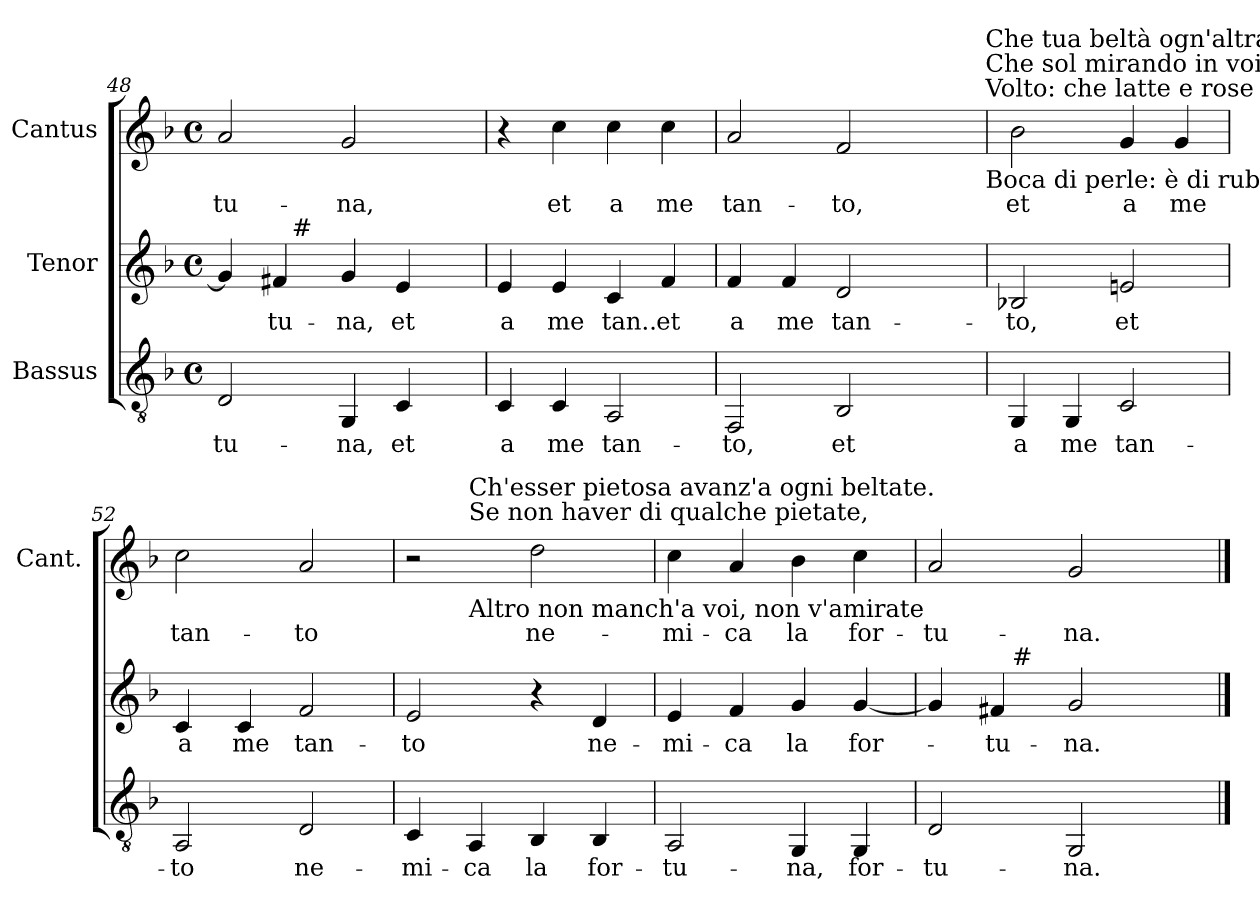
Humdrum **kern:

**kern	**text	**kern	**text	**kern	**text
*part3	*part3	*part2	*part2	*part1	*part1
*staff3	*staff3	*staff2	*staff2	*staff1	*staff1
*I"Bassus	*	*I"Tenor	*	*I"Cantus	*
*	*	*	*	*I'Cant.	*
*clefGv2	*	*clefG2	*	*clefG2	*
*k[b-]	*	*k[b-]	*	*k[b-]	*
*F:	*	*F:	*	*F:	*
*M4/4	*	*M4/4	*	*M4/4	*
*met(c)	*	*met(c)	*	*met(c)	*
=48	=48	=48	=48	=48	=48
!	!LO:LY:b:color=#000000	!	!	!	!
!	!	!	!	!	!LO:LY:b:color=#000000
*	*	*^	*	*	*
2Di/	-tu-	4gi/]	4ryy	.	2ai/	-tu-
!	!	!	!	!LO:LY:b:color=#000000	!	!
.	.	4f#i/	32ryy	-tu-	.	.
.	.	.	256ryy	.	.	.
!	!	!	!LO:TX:a:t=#	!	!	!
.	.	.	2ryy	.	.	.
!	!LO:LY:b:color=#000000	!	!	!	!	!
!	!	!	!	!LO:LY:b:color=#000000	!	!
!	!	!	!	!	!	!LO:LY:b:color=#000000
4GGi/	-na,	4gi/	.	-na,	2gi/	-na,
!	!LO:LY:b:color=#000000	!	!	!	!	!
!	!	!	!	!LO:LY:b:color=#000000	!	!
4Ci/	et	4ei/	.	et	.	.
.	.	.	8ryy	.	.	.
.	.	.	16ryy	.	.	.
.	.	.	64..ryy	.	.	.
*	*	*v	*v	*	*	*
=49	=49	=49	=49	=49	=49
*	*	*^	*	*	*
!	!LO:LY:b:color=#000000	!	!	!	!	!
*	*	*v	*v	*	*	*
*	*	*^	*	*	*
!	!	!	!	!LO:LY:b:color=#000000	!	!
*	*	*v	*v	*	*	*
4Ci/	a	4ei/	a	4r	.
!	!LO:LY:b:color=#000000	!	!	!	!
!	!	!	!LO:LY:b:color=#000000	!	!
!	!	!	!	!	!LO:LY:b:color=#000000
4Ci/	me	4ei/	me	4cci\	et
!	!LO:LY:b:color=#000000	!	!	!	!
!	!	!	!LO:LY:b:color=#000000	!	!
!	!	!	!	!	!LO:LY:b:color=#000000
2AAi/	tan-	4ci/	tan..	4cci\	a
!	!	!	!LO:LY:b:color=#000000	!	!
!	!	!	!	!	!LO:LY:b:color=#000000
.	.	4fi/	et	4cci\	me
!!LO:LB:g=z
=50	=50	=50	=50	=50	=50
!	!LO:LY:b:color=#000000	!	!	!	!
!	!	!	!LO:LY:b:color=#000000	!	!
!	!	!	!	!	!LO:LY:b:color=#000000
*	*	*	*	*^	*
2FFi/	-to,	4fi/	a	2ai/	2ryy	tan-
!	!	!	!LO:LY:b:color=#000000	!	!	!
.	.	4fi/	me	.	.	.
!	!LO:LY:b:color=#000000	!	!	!	!	!
!	!	!	!LO:LY:b:color=#000000	!	!	!
!	!	!	!	!	!	!LO:LY:b:color=#000000
2BB-i/	et	2di/	tan-	2fi/	4ryy	-to,
.	.	.	.	.	8ryy	.
.	.	.	.	.	16ryy	.
.	.	.	.	.	32ryy	.
.	.	.	.	.	64ryy	.
.	.	.	.	.	128...ryy	.
!	!	!	!	!	!LO:TX:b:t=Boca di perle&colon; è di rubin thesoro.	!
!	!	!	!	!	!LO:TX:t=Volto&colon; che latte e rose in se raduna,	!
!	!	!	!	!	!LO:TX:t=Che sol mirando in voi rinasco e moro,	!
!	!	!	!	!	!LO:TX:t=Che tua beltà ogn'altra bella imbruna.	!
.	.	.	.	.	1024ryy	.
*	*	*	*	*v	*v	*
=51	=51	=51	=51	=51	=51
*	*	*	*	*^	*
!	!LO:LY:b:color=#000000	!	!	!	!	!
*	*	*	*	*v	*v	*
*	*	*	*	*^	*
!	!	!	!LO:LY:b:color=#000000	!	!	!
*	*	*	*	*v	*v	*
*	*	*	*	*^	*
!	!	!	!	!	!	!LO:LY:b:color=#000000
*	*	*	*	*v	*v	*
4GGi/	a	2B-Xi/	-to,	2b-i\	et
!	!LO:LY:b:color=#000000	!	!	!	!
4GGi/	me	.	.	.	.
!	!LO:LY:b:color=#000000	!	!	!	!
!	!	!	!LO:LY:b:color=#000000	!	!
!	!	!	!	!	!LO:LY:b:color=#000000
2Ci/	tan-	2eni/	et	4gi/	a
!	!	!	!	!	!LO:LY:b:color=#000000
.	.	.	.	4gi/	me
=52	=52	=52	=52	=52	=52
!	!LO:LY:b:color=#000000	!	!	!	!
!	!	!	!LO:LY:b:color=#000000	!	!
!	!	!	!	!	!LO:LY:b:color=#000000
2AAi/	-to	4ci/	a	2cci\	tan-
!	!	!	!LO:LY:b:color=#000000	!	!
.	.	4ci/	me	.	.
!	!LO:LY:b:color=#000000	!	!	!	!
!	!	!	!LO:LY:b:color=#000000	!	!
!	!	!	!	!	!LO:LY:b:color=#000000
2Di/	ne-	2fi/	tan-	2ai/	-to
=53	=53	=53	=53	=53	=53
!	!LO:LY:b:color=#000000	!	!	!	!
!	!	!	!LO:LY:b:color=#000000	!	!
*	*	*	*	*^	*
4Ci/	-mi-	2ei/	-to	2r	4ryy	.
!	!	!	!	!	!LO:TX:b:t=Altro non manch'a voi, non v'amirate	!
!	!	!	!	!	!LO:TX:t=Se non haver di qualche pietate,	!
!	!	!	!	!	!LO:TX:t=Ch'esser pietosa avanz'a ogni beltate.	!
!	!LO:LY:b:color=#000000	!	!	!	!	!
4AAi/	-ca	.	.	.	2.ryy	.
!	!LO:LY:b:color=#000000	!	!	!	!	!
!	!	!	!	!	!	!LO:LY:b:color=#000000
4BB-i/	la	4r	.	2ddi\	.	ne-
!	!LO:LY:b:color=#000000	!	!	!	!	!
!	!	!	!LO:LY:b:color=#000000	!	!	!
4BB-i/	for-	4di/	ne-	.	.	.
*	*	*	*	*v	*v	*
=54	=54	=54	=54	=54	=54
*	*	*	*	*^	*
!	!LO:LY:b:color=#000000	!	!	!	!	!
*	*	*	*	*v	*v	*
*	*	*	*	*^	*
!	!	!	!LO:LY:b:color=#000000	!	!	!
*	*	*	*	*v	*v	*
*	*	*	*	*^	*
!	!	!	!	!	!	!LO:LY:b:color=#000000
*	*	*	*	*v	*v	*
2AAi/	-tu-	4ei/	-mi-	4cci\	-mi-
!	!	!	!LO:LY:b:color=#000000	!	!
!	!	!	!	!	!LO:LY:b:color=#000000
.	.	4fi/	-ca	4ai/	-ca
!	!LO:LY:b:color=#000000	!	!	!	!
!	!	!	!LO:LY:b:color=#000000	!	!
!	!	!	!	!	!LO:LY:b:color=#000000
4GGi/	-na,	4gi/	la	4b-i\	la
!	!LO:LY:b:color=#000000	!	!	!	!
!	!	!	!LO:LY:b:color=#000000	!	!
!	!	!	!	!	!LO:LY:b:color=#000000
4GGi/	for-	[<4gi/	for-	4cci\	for-
=55	=55	=55	=55	=55	=55
!	!LO:LY:b:color=#000000	!	!	!	!
!	!	!	!	!	!LO:LY:b:color=#000000
*	*	*^	*	*	*
2Di/	-tu-	4gi/]	4ryy	.	2ai/	-tu-
!	!	!	!	!LO:LY:b:color=#000000	!	!
.	.	4f#i/	32ryy	-tu-	.	.
.	.	.	256ryy	.	.	.
!	!	!	!LO:TX:a:t=#	!	!	!
.	.	.	2ryy	.	.	.
!	!LO:LY:b:color=#000000	!	!	!	!	!
!	!	!	!	!LO:LY:b:color=#000000	!	!
!	!	!	!	!	!	!LO:LY:b:color=#000000
2GGi/	-na.	2gi/	.	-na.	2gi/	-na.
.	.	.	8ryy	.	.	.
.	.	.	16ryy	.	.	.
.	.	.	64..ryy	.	.	.
*	*	*v	*v	*	*	*
==	==	==	==	==	==
*-	*-	*-	*-	*-	*-
